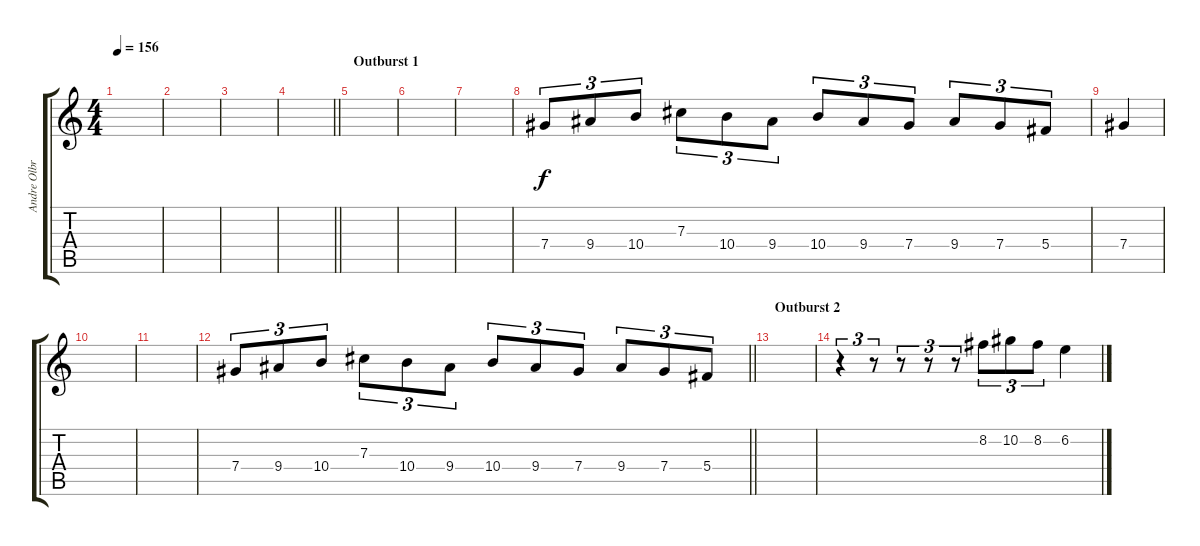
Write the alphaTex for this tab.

\track ("Andre Olbrich" "Andre Olbr") {instrument distortionguitar}
\staff {score tabs}
\tuning (Eb4 Bb3 Gb3 Db3 Ab2 Eb2) {hide}
\ts (4 4)
\tempo 156
\clef g2
\ks c
|
|
|
\barLineRight lightlight
|
\section ("" "Outburst 1")
|
|
|
7.4.8{tu (3 2) volume 13} 9.4.8{tu (3 2)} 10.4.8{tu (3 2)} 7.3.8{tu (3 2)} 10.4.8{tu (3 2)} 9.4.8{tu (3 2)} 10.4.8{tu (3 2)} 9.4.8{tu (3 2)} 7.4.8{tu (3 2)} 9.4.8{tu (3 2)} 7.4.8{tu (3 2)} 5.4.8{tu (3 2)} |
7.4.4 |
|
|
\barLineRight lightlight
7.4.8{tu (3 2)} 9.4.8{tu (3 2)} 10.4.8{tu (3 2)} 7.3.8{tu (3 2)} 10.4.8{tu (3 2)} 9.4.8{tu (3 2)} 10.4.8{tu (3 2)} 9.4.8{tu (3 2)} 7.4.8{tu (3 2)} 9.4.8{tu (3 2)} 7.4.8{tu (3 2)} 5.4.8{tu (3 2)} |
\section ("" "Outburst 2")
|
r.4{tu (3 2)} r.8{tu (3 2)} r.8{tu (3 2)} r.8{tu (3 2)} r.8{tu (3 2)} 8.2.8{tu (3 2)} 10.2.8{tu (3 2)} 8.2.8{tu (3 2)} 6.2.4
